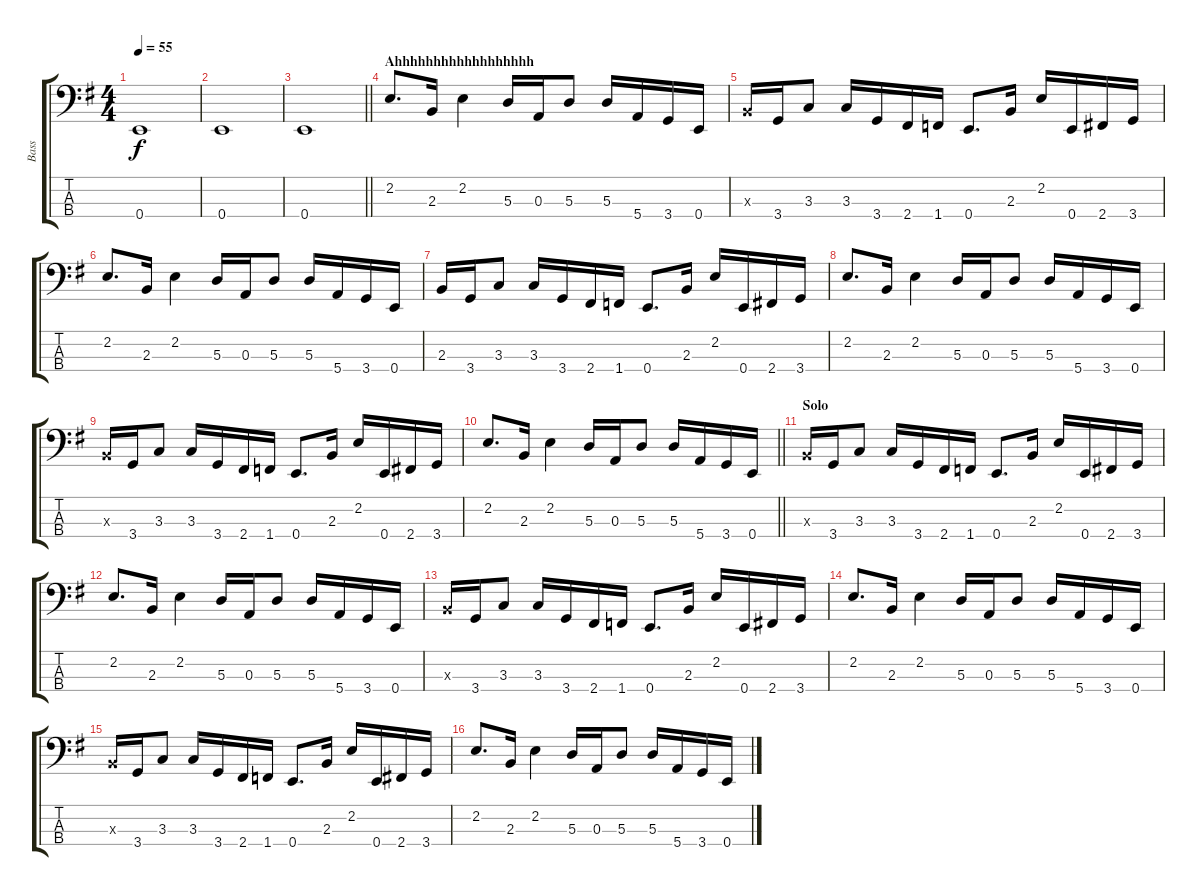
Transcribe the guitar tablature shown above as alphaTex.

\track ("Bass" "Bass") {instrument electricbassfinger}
\staff {score tabs}
\tuning (G2 D2 A1 E1) {hide}
\ts (4 4)
\tempo 55
\clef f4
\ks eminor
0.4.1{dy f} |
0.4.1 |
\barLineRight lightlight
0.4.1 |
\section ("" "Ahhhhhhhhhhhhhhhhhh")
2.2.8{d} 2.3.16 2.2.4 5.3.16 0.3.16 5.3.8 5.3.16 5.4.16 3.4.16 0.4.16 |
2.3{x}.16 3.4.16 3.3.8 3.3.16 3.4.16 2.4.16 1.4.16 0.4.8{d} 2.3.16 2.2.16 0.4.16 2.4.16 3.4.16 |
2.2.8{d} 2.3.16 2.2.4 5.3.16 0.3.16 5.3.8 5.3.16 5.4.16 3.4.16 0.4.16 |
2.3.16 3.4.16 3.3.8 3.3.16 3.4.16 2.4.16 1.4.16 0.4.8{d} 2.3.16 2.2.16 0.4.16 2.4.16 3.4.16 |
2.2.8{d} 2.3.16 2.2.4 5.3.16 0.3.16 5.3.8 5.3.16 5.4.16 3.4.16 0.4.16 |
2.3{x}.16 3.4.16 3.3.8 3.3.16 3.4.16 2.4.16 1.4.16 0.4.8{d} 2.3.16 2.2.16 0.4.16 2.4.16 3.4.16 |
\barLineRight lightlight
2.2.8{d} 2.3.16 2.2.4 5.3.16 0.3.16 5.3.8 5.3.16 5.4.16 3.4.16 0.4.16 |
\section ("" "Solo")
2.3{x}.16 3.4.16 3.3.8 3.3.16 3.4.16 2.4.16 1.4.16 0.4.8{d} 2.3.16 2.2.16 0.4.16 2.4.16 3.4.16 |
2.2.8{d} 2.3.16 2.2.4 5.3.16 0.3.16 5.3.8 5.3.16 5.4.16 3.4.16 0.4.16 |
2.3{x}.16 3.4.16 3.3.8 3.3.16 3.4.16 2.4.16 1.4.16 0.4.8{d} 2.3.16 2.2.16 0.4.16 2.4.16 3.4.16 |
2.2.8{d} 2.3.16 2.2.4 5.3.16 0.3.16 5.3.8 5.3.16 5.4.16 3.4.16 0.4.16 |
2.3{x}.16 3.4.16 3.3.8 3.3.16 3.4.16 2.4.16 1.4.16 0.4.8{d} 2.3.16 2.2.16 0.4.16 2.4.16 3.4.16 |
2.2.8{d} 2.3.16 2.2.4 5.3.16 0.3.16 5.3.8 5.3.16 5.4.16 3.4.16 0.4.16
